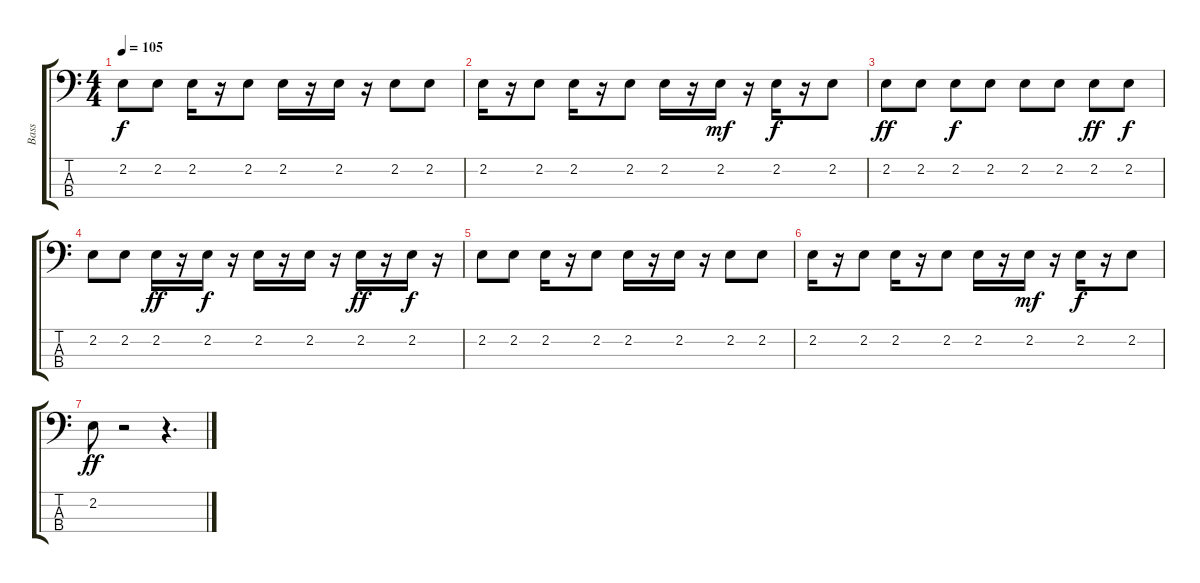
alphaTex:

\track ("Bass" "Bass") {instrument electricbassfinger}
\staff {score tabs}
\tuning (G2 D2 A1 E1) {hide}
\ts (4 4)
\tempo 105
\clef f4
\ks c
2.2.8{dy f} 2.2.8 2.2.16 r.16 2.2.8 2.2.16 r.16 2.2.16 r.16 2.2.8 2.2.8 |
2.2.16 r.16 2.2.8 2.2.16 r.16 2.2.8 2.2.16 r.16 2.2.16{dy mf} r.16 2.2.16{dy f} r.16 2.2.8 |
2.2.8{dy ff} 2.2.8 2.2.8{dy f} 2.2.8 2.2.8 2.2.8 2.2.8{dy ff} 2.2.8{dy f} |
2.2.8 2.2.8 2.2.16{dy ff} r.16 2.2.16{dy f} r.16 2.2.16 r.16 2.2.16 r.16 2.2.16{dy ff} r.16 2.2.16{dy f} r.16 |
2.2.8 2.2.8 2.2.16 r.16 2.2.8 2.2.16 r.16 2.2.16 r.16 2.2.8 2.2.8 |
2.2.16 r.16 2.2.8 2.2.16 r.16 2.2.8 2.2.16 r.16 2.2.16{dy mf} r.16 2.2.16{dy f} r.16 2.2.8 |
2.2.8{dy ff} r.2 r.4{d}
